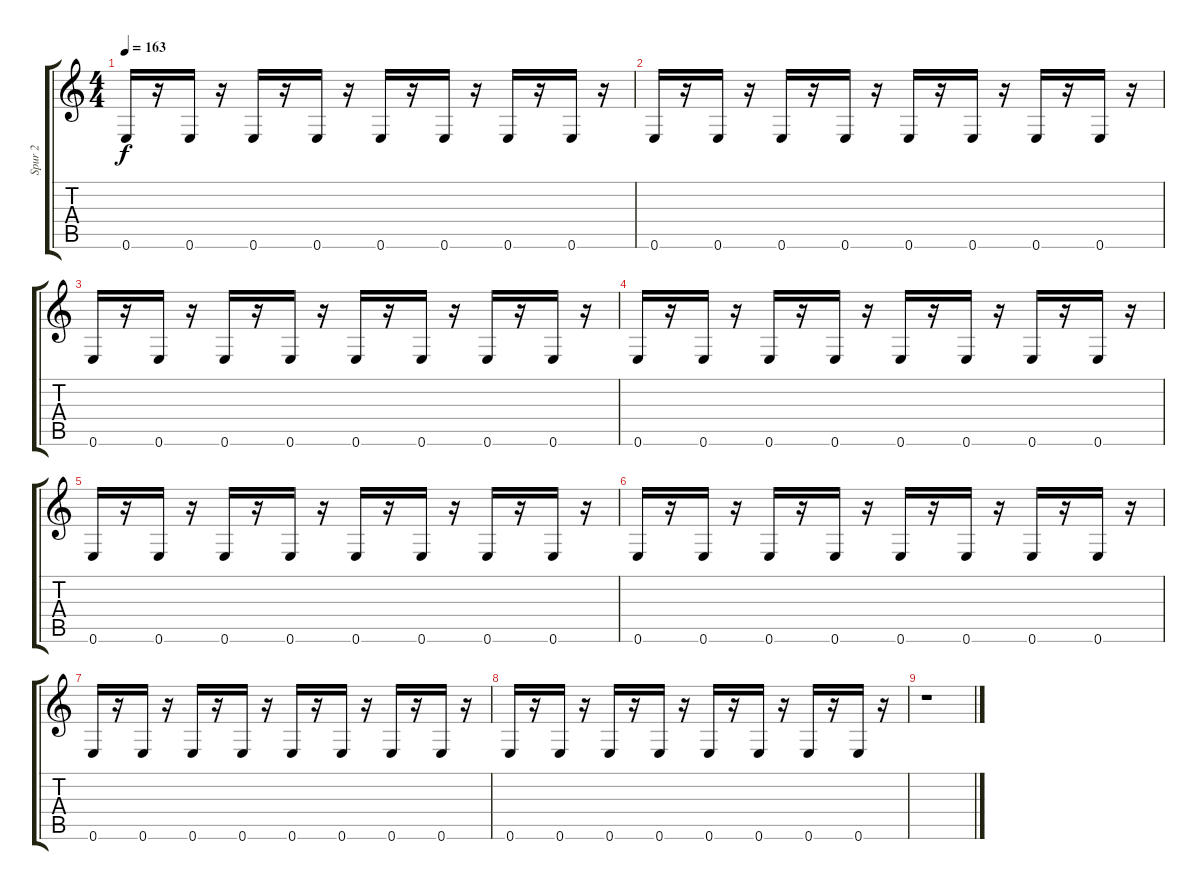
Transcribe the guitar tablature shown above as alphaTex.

\track ("Spur 2" "Spur 2") {instrument fretlessbass}
\staff {score tabs}
\tuning (E4 B3 G3 D3 A2 E2) {hide}
\ts (4 4)
\tempo 163
\clef g2
\ks c
0.6.16{dy f} r.16 0.6.16 r.16 0.6.16 r.16 0.6.16 r.16 0.6.16 r.16 0.6.16 r.16 0.6.16 r.16 0.6.16 r.16 |
0.6.16 r.16 0.6.16 r.16 0.6.16 r.16 0.6.16 r.16 0.6.16 r.16 0.6.16 r.16 0.6.16 r.16 0.6.16 r.16 |
0.6.16 r.16 0.6.16 r.16 0.6.16 r.16 0.6.16 r.16 0.6.16 r.16 0.6.16 r.16 0.6.16 r.16 0.6.16 r.16 |
0.6.16 r.16 0.6.16 r.16 0.6.16 r.16 0.6.16 r.16 0.6.16 r.16 0.6.16 r.16 0.6.16 r.16 0.6.16 r.16 |
0.6.16 r.16 0.6.16 r.16 0.6.16 r.16 0.6.16 r.16 0.6.16 r.16 0.6.16 r.16 0.6.16 r.16 0.6.16 r.16 |
0.6.16 r.16 0.6.16 r.16 0.6.16 r.16 0.6.16 r.16 0.6.16 r.16 0.6.16 r.16 0.6.16 r.16 0.6.16 r.16 |
0.6.16 r.16 0.6.16 r.16 0.6.16 r.16 0.6.16 r.16 0.6.16 r.16 0.6.16 r.16 0.6.16 r.16 0.6.16 r.16 |
0.6.16 r.16 0.6.16 r.16 0.6.16 r.16 0.6.16 r.16 0.6.16 r.16 0.6.16 r.16 0.6.16 r.16 0.6.16 r.16 |
r.1
